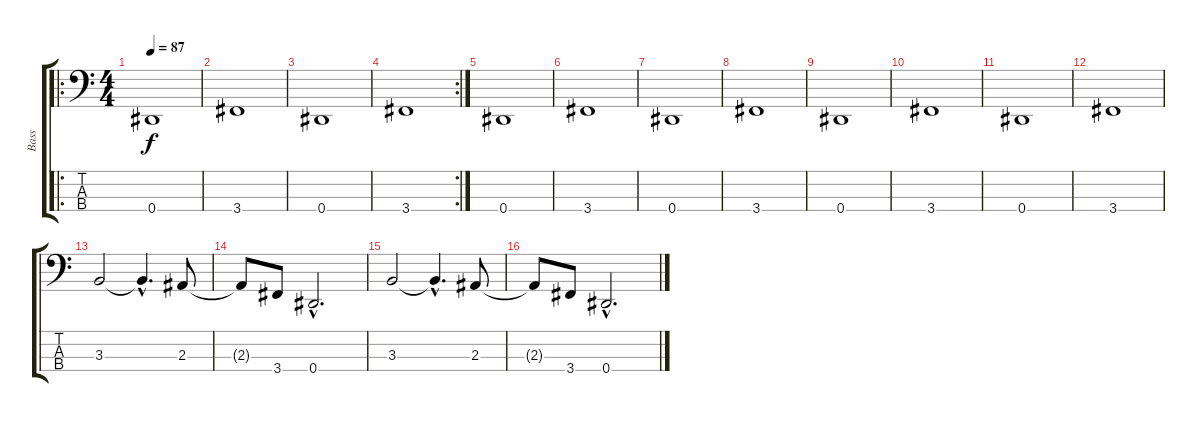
\track ("Bass" "Bass") {instrument electricbassfinger}
\staff {score tabs}
\tuning (Gb2 Db2 Ab1 Eb1) {hide}
\ro
\ts (4 4)
\tempo 87
\clef f4
\ks c
0.4.1{dy f instrument electricbassfinger} |
3.4.1 |
0.4.1 |
\rc 2
3.4.1 |
0.4.1 |
3.4.1 |
0.4.1 |
3.4.1 |
0.4.1 |
3.4.1 |
0.4.1 |
3.4.1 |
3.3.2 3.3{hac t}.4{d} 2.3.8 |
2.3{t}.8 3.4.8 0.4{hac}.2{d} |
3.3.2 3.3{hac t}.4{d} 2.3.8 |
2.3{t}.8 3.4.8 0.4{hac}.2{d}
